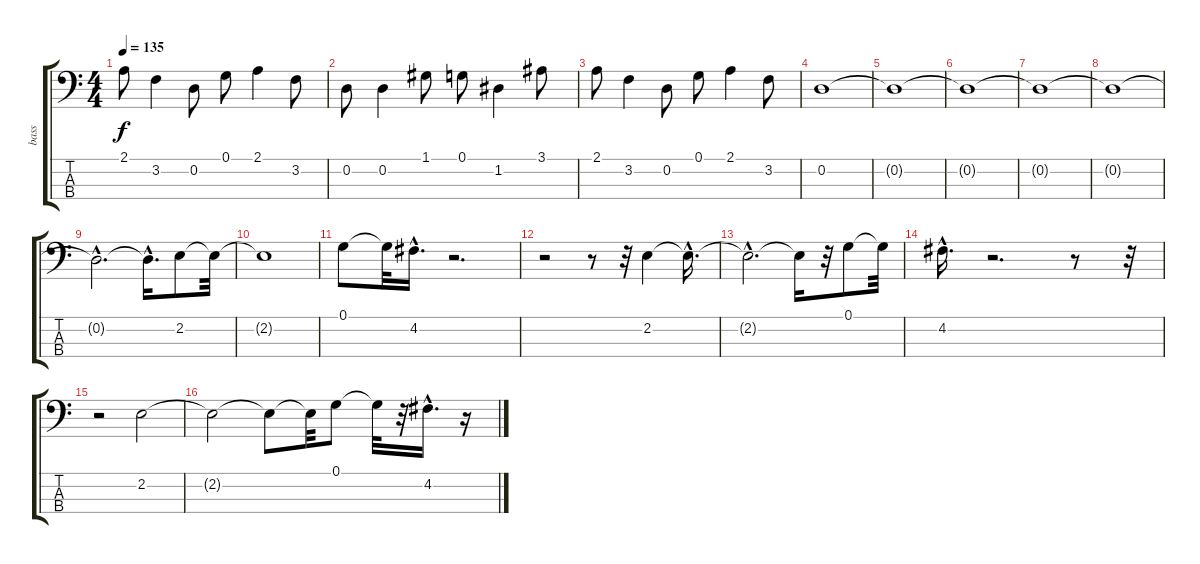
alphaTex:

\track ("bass" "bass") {instrument electricbassfinger}
\staff {score tabs}
\tuning (G2 D2 A1 E1) {hide}
\ts (4 4)
\tempo 135
\clef f4
\ks c
2.1.8{dy f} 3.2.4 0.2.8 0.1.8 2.1.4 3.2.8 |
0.2.8 0.2.4 1.1.8 0.1.8 1.2.4 3.1.8 |
2.1.8 3.2.4 0.2.8 0.1.8 2.1.4 3.2.8 |
0.2.1 |
0.2{t}.1 |
0.2{t}.1 |
0.2{t}.1 |
0.2{t}.1 |
0.2{hac t}.2{d} 0.2{hac t}.16{d} 2.2.8 2.2{t}.32 |
2.2{t}.1 |
0.1.8 0.1{t}.32 4.2{hac}.16{d} r.2{d} |
r.2 r.8 r.32 2.2.4 2.2{hac t}.16{d} |
2.2{hac t}.2{d} 2.2{t}.16 r.32 0.1.8 0.1{t}.32 |
4.2{hac}.16{d} r.2{d} r.8 r.32 |
r.2 2.2.2 |
2.2{t}.2 2.2{t}.8 2.2{t}.32 0.1.8 0.1{t}.32 r.32 4.2{hac}.16{d} r.16
